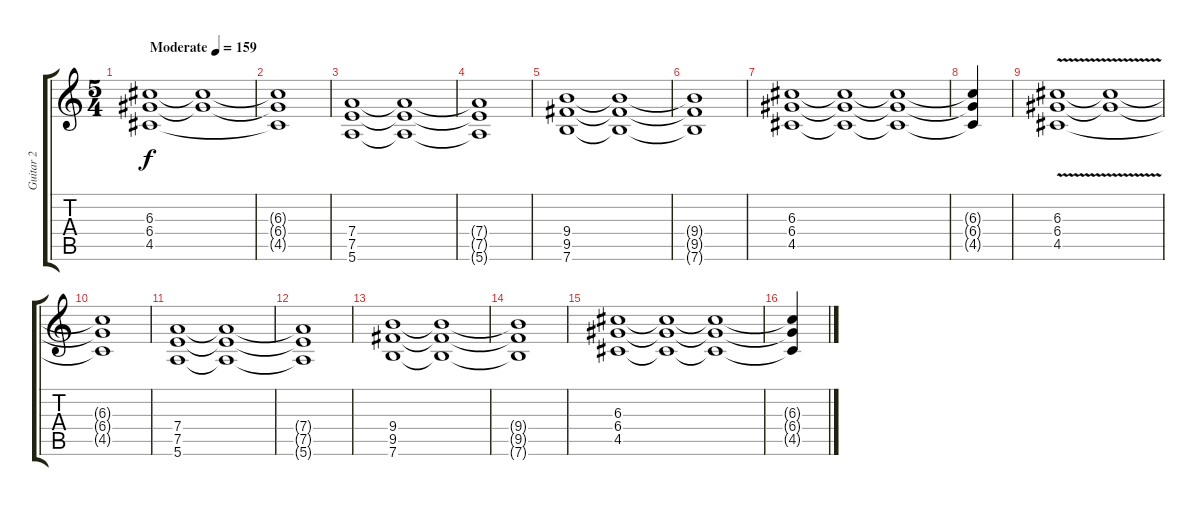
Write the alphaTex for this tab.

\track ("Guitar 2" "Guitar 2") {instrument distortionguitar}
\staff {score tabs}
\tuning (E4 B3 G3 D3 A2 E2) {hide}
\ts (5 4)
\tempo (159 "Moderate")
\clef g2
\ks c
(6.3 6.4 4.5).1{dy f instrument distortionguitar} (6.3{t} 6.4{t}).1 |
(6.3{t} 6.4{t} 4.5{t}).1 |
(7.4 7.5 5.6).1 (7.4{t} 7.5{t} 5.6{t}).1 |
(7.4{t} 7.5{t} 5.6{t}).1 |
(9.4 9.5 7.6).1 (9.4{t} 9.5{t} 7.6{t}).1 |
(9.4{t} 9.5{t} 7.6{t}).1 |
(6.3 6.4 4.5).1 (6.3{t} 6.4{t} 4.5{t}).1 (6.3{t} 6.4{t} 4.5{t}).1 |
(6.3{t} 6.4{t} 4.5{t}).4 |
(6.3{v} 6.4 4.5).1 (6.3{t} 6.4{t}).1 |
(6.3{t} 6.4{t} 4.5{t}).1 |
(7.4 7.5 5.6).1 (7.4{t} 7.5{t} 5.6{t}).1 |
(7.4{t} 7.5{t} 5.6{t}).1 |
(9.4 9.5 7.6).1 (9.4{t} 9.5{t} 7.6{t}).1 |
(9.4{t} 9.5{t} 7.6{t}).1 |
(6.3 6.4 4.5).1 (6.3{t} 6.4{t} 4.5{t}).1 (6.3{t} 6.4{t} 4.5{t}).1 |
(6.3{t} 6.4{t} 4.5{t}).4
